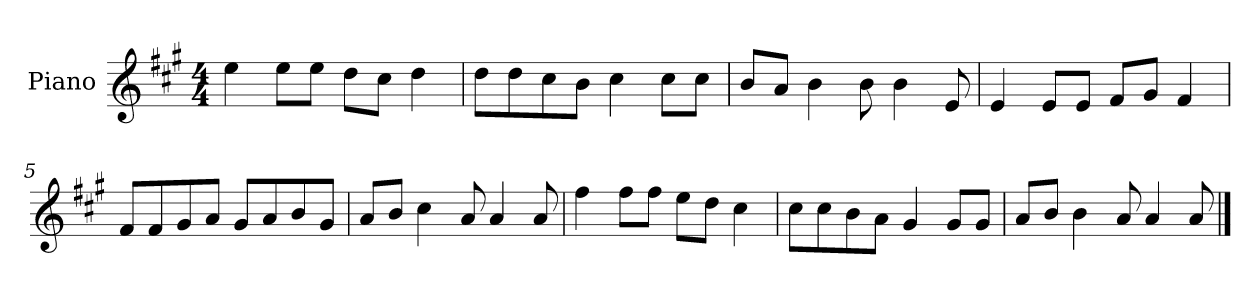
**kern
*part1
*staff1
*I"Piano
*I'P-no
*clefG2
*k[f#c#g#]
*M4/4
*MM90
=1
4ee\
8ee\L
8ee\J
8dd\L
8cc#\J
4dd\
=2
8dd\L
8dd\
8cc#\
8b\J
4cc#\
8cc#\L
8cc#\J
=3
8b/L
8a/J
4b\
8b\
4b\
8e/
=4
4e/
8e/L
8e/J
8f#/L
8g#/J
4f#/
=5
8f#/L
8f#/
8g#/
8a/J
8g#/L
8a/
8b/
8g#/J
!!LO:LB:g=z
=6
8a/L
8b/J
4cc#\
8a/
4a/
8a/
=7
4ff#\
8ff#\L
8ff#\J
8ee\L
8dd\J
4cc#\
=8
8cc#\L
8cc#\
8b\
8a\J
4g#/
8g#/L
8g#/J
=9
8a/L
8b/J
4b\
8a/
4a/
8a/
==
*-
